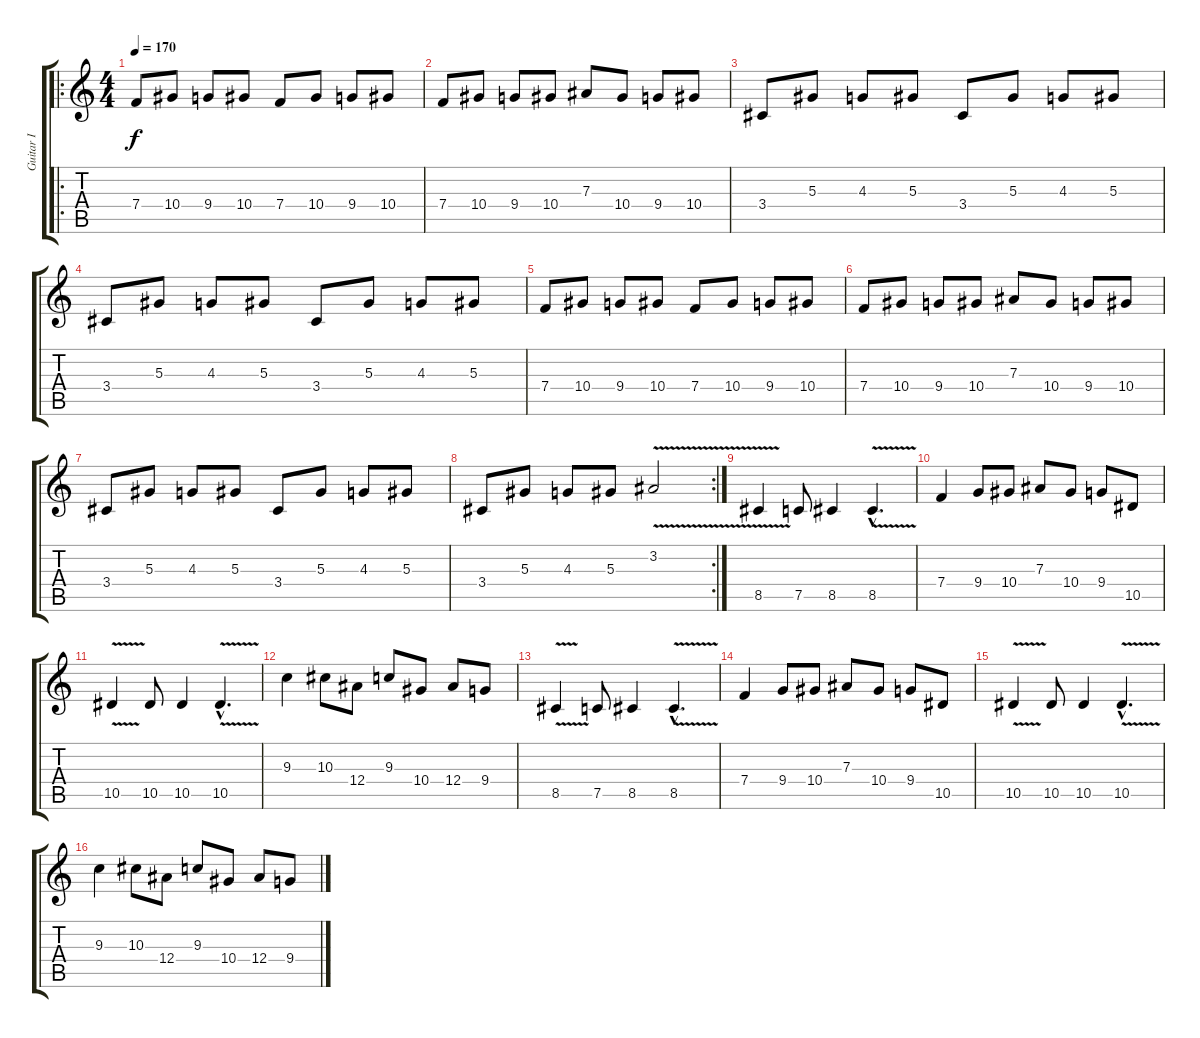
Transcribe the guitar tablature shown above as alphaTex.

\track ("Guitar I" "Guitar I") {instrument overdrivenguitar}
\staff {score tabs}
\tuning (C4 G3 Eb3 Bb2 F2 C2) {hide}
\ro
\ts (4 4)
\tempo 170
\clef g2
\ks c
7.4.8{dy f volume 11} 10.4.8 9.4.8 10.4.8 7.4.8 10.4.8 9.4.8 10.4.8 |
7.4.8 10.4.8 9.4.8 10.4.8 7.3.8 10.4.8 9.4.8 10.4.8 |
3.4.8 5.3.8 4.3.8 5.3.8 3.4.8 5.3.8 4.3.8 5.3.8 |
3.4.8 5.3.8 4.3.8 5.3.8 3.4.8 5.3.8 4.3.8 5.3.8 |
7.4.8 10.4.8 9.4.8 10.4.8 7.4.8 10.4.8 9.4.8 10.4.8 |
7.4.8 10.4.8 9.4.8 10.4.8 7.3.8 10.4.8 9.4.8 10.4.8 |
3.4.8 5.3.8 4.3.8 5.3.8 3.4.8 5.3.8 4.3.8 5.3.8 |
\rc 2
3.4.8 5.3.8 4.3.8 5.3.8 3.2{v}.2 |
8.5{v}.4{volume 13} 7.5.8 8.5.4 8.5{v hac}.4{d} |
7.4.4 9.4.8 10.4.8 7.3.8 10.4.8 9.4.8 10.5.8 |
10.5{v}.4 10.5.8 10.5.4 10.5{v hac}.4{d} |
9.3.4 10.3.8 12.4.8 9.3.8 10.4.8 12.4.8 9.4.8 |
8.5{v}.4 7.5.8 8.5.4 8.5{v hac}.4{d} |
7.4.4 9.4.8 10.4.8 7.3.8 10.4.8 9.4.8 10.5.8 |
10.5{v}.4 10.5.8 10.5.4 10.5{v hac}.4{d} |
9.3.4 10.3.8 12.4.8 9.3.8 10.4.8 12.4.8 9.4.8
